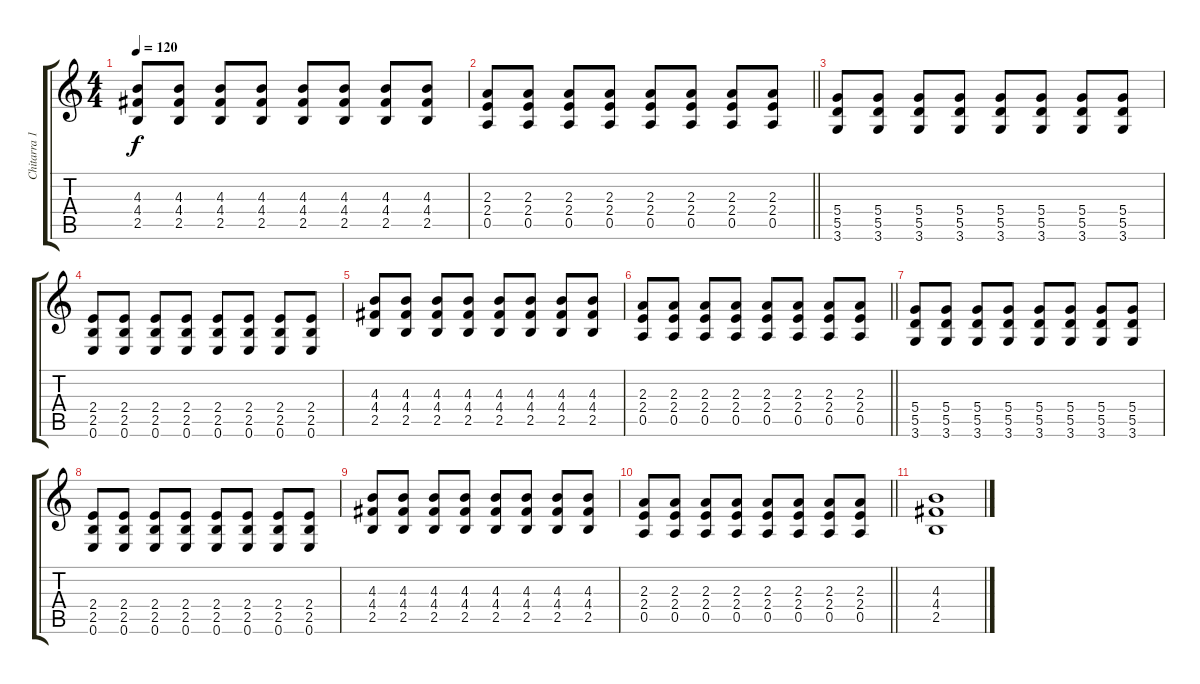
\track ("Chitarra 1" "Chitarra 1") {instrument overdrivenguitar}
\staff {score tabs}
\tuning (E4 B3 G3 D3 A2 E2) {hide}
\ts (4 4)
\tempo 120
\clef g2
\ks c
(4.3 4.4 2.5).8{dy f} (4.3 4.4 2.5).8 (4.3 4.4 2.5).8 (4.3 4.4 2.5).8 (4.3 4.4 2.5).8 (4.3 4.4 2.5).8 (4.3 4.4 2.5).8 (4.3 4.4 2.5).8 |
\barLineRight lightlight
(2.3 2.4 0.5).8 (2.3 2.4 0.5).8 (2.3 2.4 0.5).8 (2.3 2.4 0.5).8 (2.3 2.4 0.5).8 (2.3 2.4 0.5).8 (2.3 2.4 0.5).8 (2.3 2.4 0.5).8 |
(5.4 5.5 3.6).8 (5.4 5.5 3.6).8 (5.4 5.5 3.6).8 (5.4 5.5 3.6).8 (5.4 5.5 3.6).8 (5.4 5.5 3.6).8 (5.4 5.5 3.6).8 (5.4 5.5 3.6).8 |
(2.4 2.5 0.6).8 (2.4 2.5 0.6).8 (2.4 2.5 0.6).8 (2.4 2.5 0.6).8 (2.4 2.5 0.6).8 (2.4 2.5 0.6).8 (2.4 2.5 0.6).8 (2.4 2.5 0.6).8 |
(4.3 4.4 2.5).8 (4.3 4.4 2.5).8 (4.3 4.4 2.5).8 (4.3 4.4 2.5).8 (4.3 4.4 2.5).8 (4.3 4.4 2.5).8 (4.3 4.4 2.5).8 (4.3 4.4 2.5).8 |
\barLineRight lightlight
(2.3 2.4 0.5).8 (2.3 2.4 0.5).8 (2.3 2.4 0.5).8 (2.3 2.4 0.5).8 (2.3 2.4 0.5).8 (2.3 2.4 0.5).8 (2.3 2.4 0.5).8 (2.3 2.4 0.5).8 |
(5.4 5.5 3.6).8 (5.4 5.5 3.6).8 (5.4 5.5 3.6).8 (5.4 5.5 3.6).8 (5.4 5.5 3.6).8 (5.4 5.5 3.6).8 (5.4 5.5 3.6).8 (5.4 5.5 3.6).8 |
(2.4 2.5 0.6).8 (2.4 2.5 0.6).8 (2.4 2.5 0.6).8 (2.4 2.5 0.6).8 (2.4 2.5 0.6).8 (2.4 2.5 0.6).8 (2.4 2.5 0.6).8 (2.4 2.5 0.6).8 |
(4.3 4.4 2.5).8 (4.3 4.4 2.5).8 (4.3 4.4 2.5).8 (4.3 4.4 2.5).8 (4.3 4.4 2.5).8 (4.3 4.4 2.5).8 (4.3 4.4 2.5).8 (4.3 4.4 2.5).8 |
\barLineRight lightlight
(2.3 2.4 0.5).8 (2.3 2.4 0.5).8 (2.3 2.4 0.5).8 (2.3 2.4 0.5).8 (2.3 2.4 0.5).8 (2.3 2.4 0.5).8 (2.3 2.4 0.5).8 (2.3 2.4 0.5).8 |
(4.3 4.4 2.5).1
